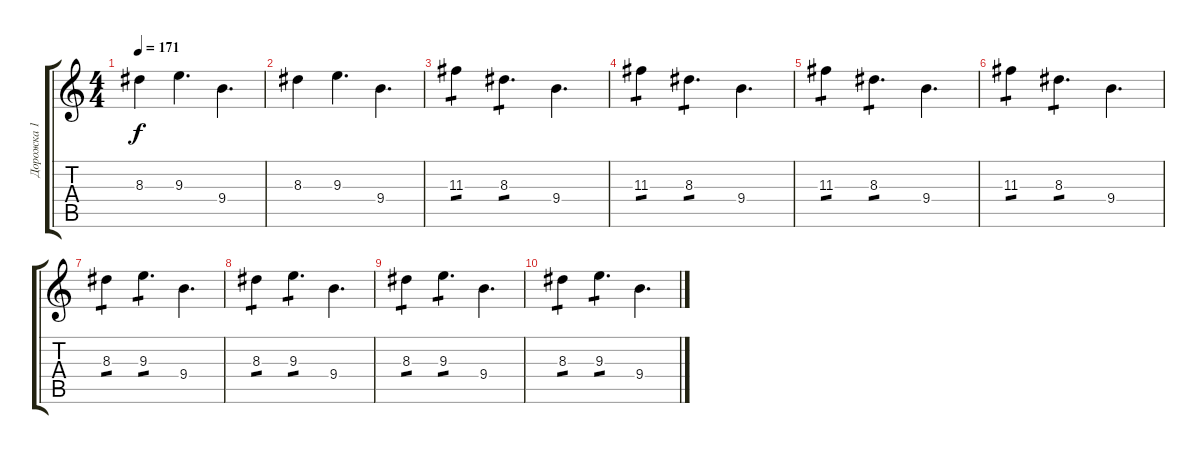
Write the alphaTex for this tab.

\track ("Дорожка 1" "Дорожка 1") {instrument distortionguitar}
\staff {score tabs}
\tuning (E4 B3 G3 D3 A2 E2) {hide}
\ts (4 4)
\tempo 171
\clef g2
\ks c
8.3.4{dy f} 9.3.4{d} 9.4.4{d} |
8.3.4 9.3.4{d} 9.4.4{d} |
11.3.4{tp 1} 8.3.4{d tp 1} 9.4.4{d} |
11.3.4{tp 1} 8.3.4{d tp 1} 9.4.4{d} |
11.3.4{tp 1} 8.3.4{d tp 1} 9.4.4{d} |
11.3.4{tp 1} 8.3.4{d tp 1} 9.4.4{d} |
8.3.4{tp 1} 9.3.4{d tp 1} 9.4.4{d} |
8.3.4{tp 1} 9.3.4{d tp 1} 9.4.4{d} |
8.3.4{tp 1} 9.3.4{d tp 1} 9.4.4{d} |
8.3.4{tp 1} 9.3.4{d tp 1} 9.4.4{d}
